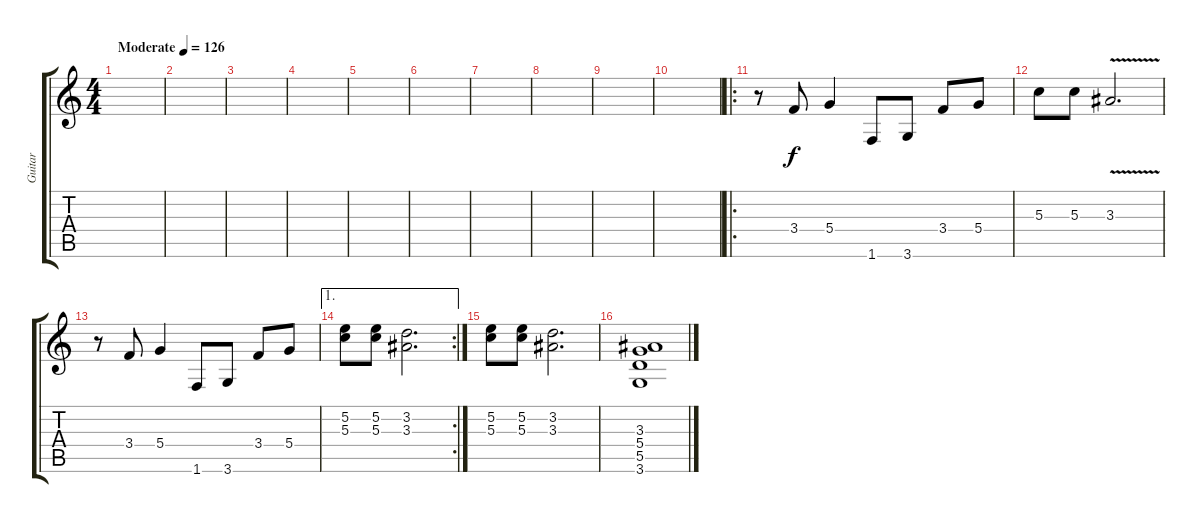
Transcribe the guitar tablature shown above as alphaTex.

\track ("Guitar" "Guitar") {instrument overdrivenguitar}
\staff {score tabs}
\tuning (E4 B3 G3 D3 A2 E2) {hide}
\ts (4 4)
\tempo (126 "Moderate")
\clef g2
\ks c
|
|
|
|
|
|
|
|
|
|
\ro
r.8 3.4.8 5.4.4 1.6.8 3.6.8 3.4.8 5.4.8 |
5.3.8 5.3.8 3.3{v}.2{d} |
r.8 3.4.8 5.4.4 1.6.8 3.6.8 3.4.8 5.4.8 |
\ae 1
\rc 2
(5.2 5.3).8 (5.2 5.3).8 (3.2 3.3).2{d} |
(5.2 5.3).8 (5.2 5.3).8 (3.2 3.3).2{d} |
(3.3 5.4 5.5 3.6).1
